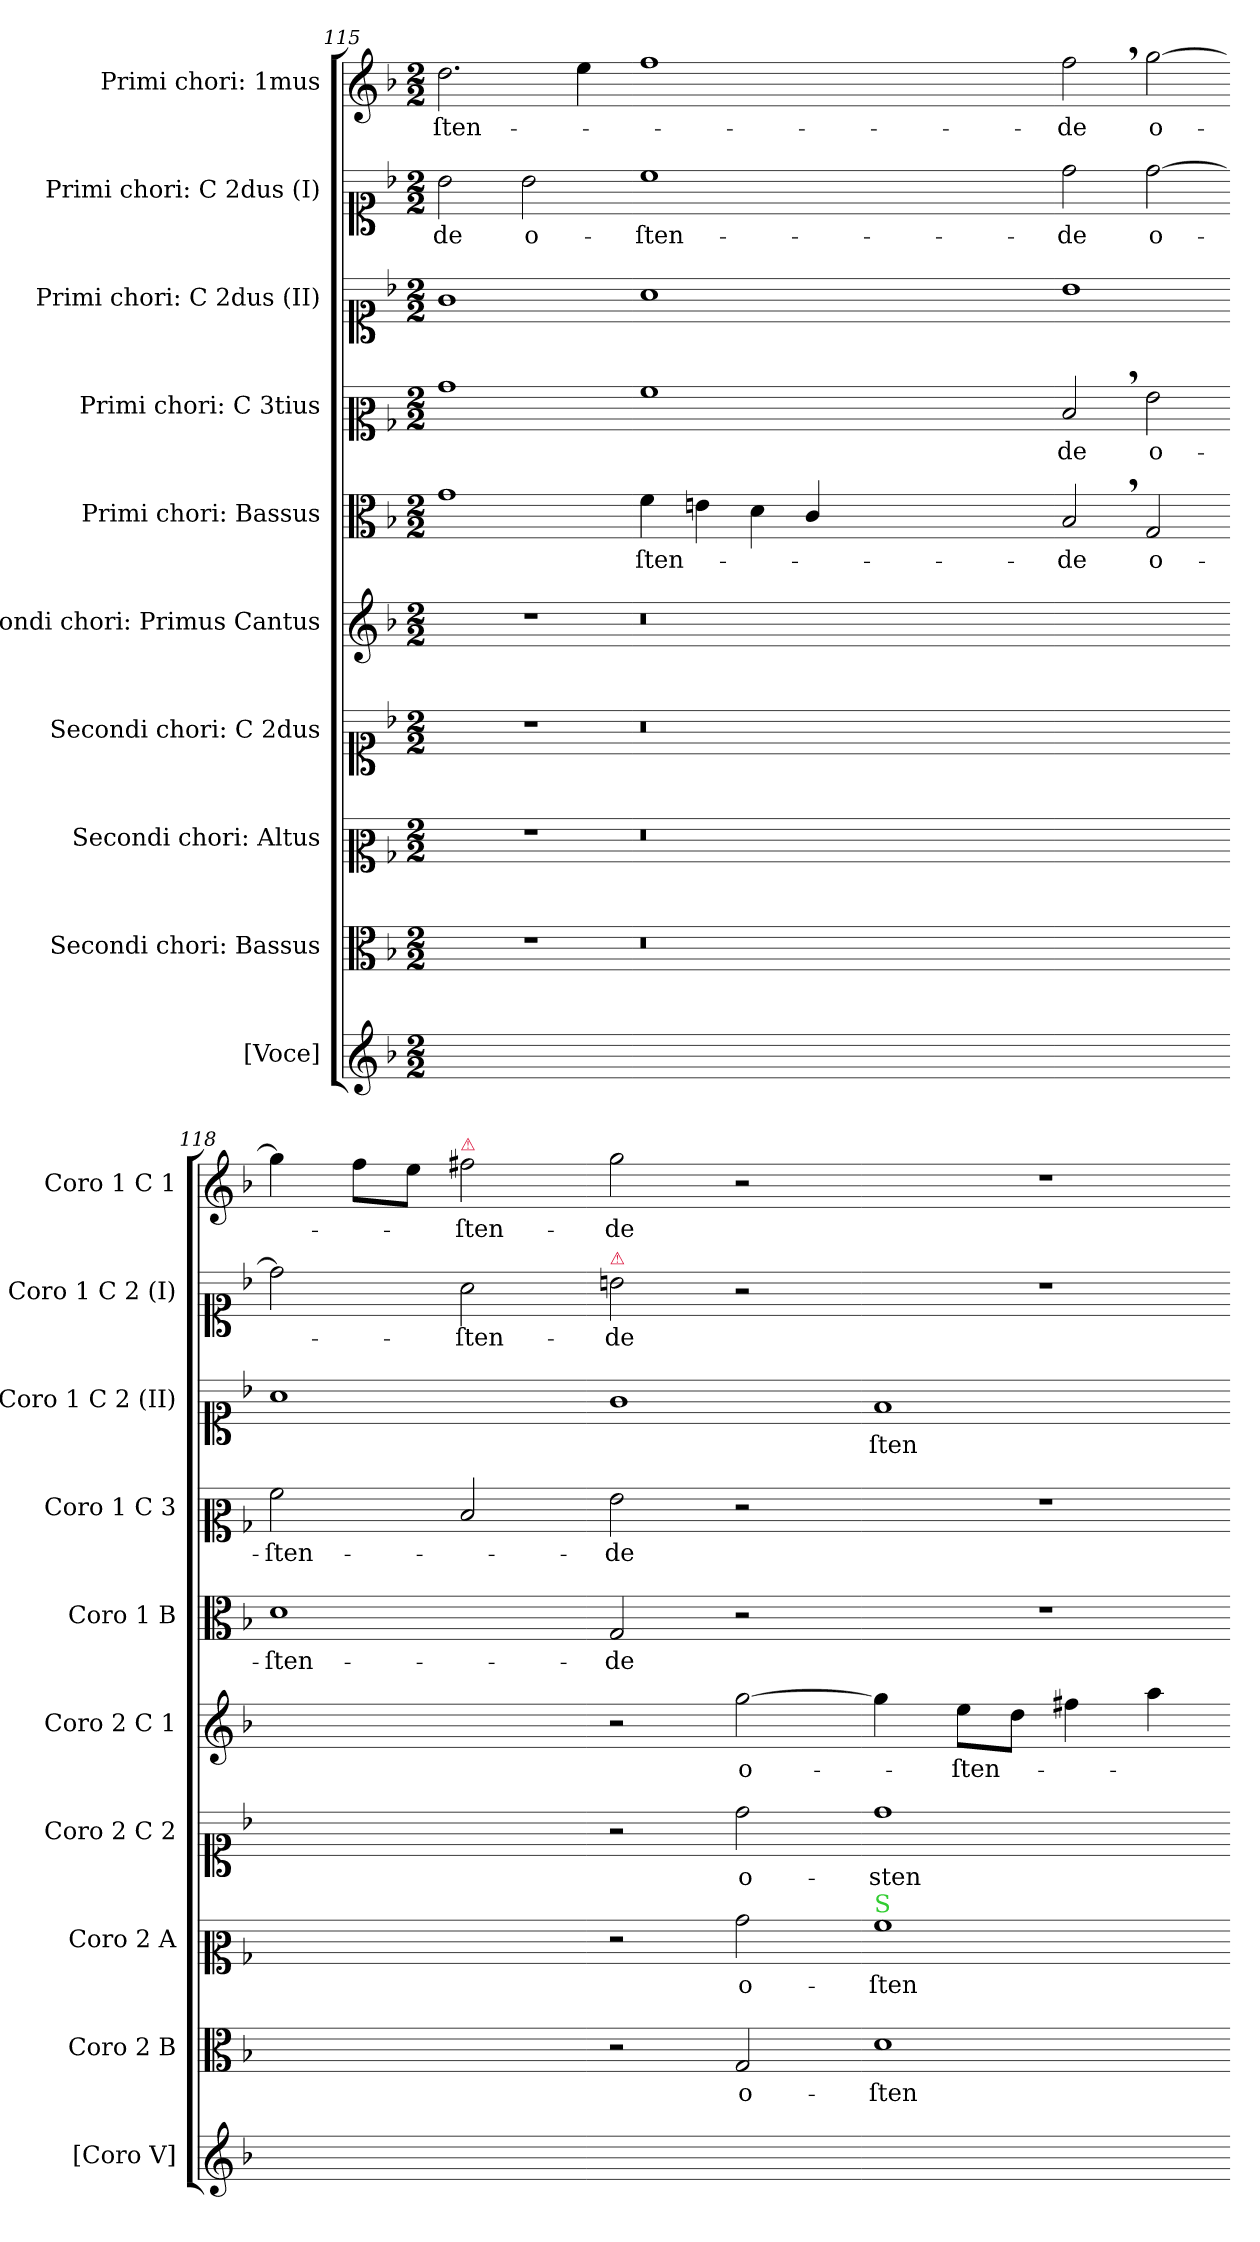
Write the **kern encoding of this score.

**kern	**kern	**text	**kern	**text	**kern	**text	**kern	**text	**kern	**text	**kern	**text	**kern	**text	**kern	**text	**kern	**text
*part10	*part9	*part9	*part8	*part8	*part7	*part7	*part6	*part6	*part5	*part5	*part4	*part4	*part3	*part3	*part2	*part2	*part1	*part1
*staff10	*staff9	*staff9	*staff8	*staff8	*staff7	*staff7	*staff6	*staff6	*staff5	*staff5	*staff4	*staff4	*staff3	*staff3	*staff2	*staff2	*staff1	*staff1
*I"[Voce]	*I"Secondi chori: Bassus	*	*I"Secondi chori: Altus	*	*I"Secondi chori: C 2dus	*	*I"Secondi chori: Primus Cantus	*	*I"Primi chori: Bassus	*	*I"Primi chori: C 3tius	*	*I"Primi chori: C 2dus (II)	*	*I"Primi chori: C 2dus (I)	*	*I"Primi chori: 1mus	*
*I'[Coro V]	*I'Coro 2 B	*	*I'Coro 2 A	*	*I'Coro 2 C 2	*	*I'Coro 2 C 1	*	*I'Coro 1 B	*	*I'Coro 1 C 3	*	*I'Coro 1 C 2 (II)	*	*I'Coro 1 C 2 (I)	*	*I'Coro 1 C 1	*
*clefG2	*clefC3	*	*clefC2	*	*clefC1	*	*clefG2	*	*clefC3	*	*clefC2	*	*clefC1	*	*clefC1	*	*clefG2	*
*k[b-]	*k[b-]	*	*k[b-]	*	*k[b-]	*	*k[b-]	*	*k[b-]	*	*k[b-]	*	*k[b-]	*	*k[b-]	*	*k[b-]	*
*M2/2	*M2/2	*	*M2/2	*	*M2/2	*	*M2/2	*	*M2/2	*	*M2/2	*	*M2/2	*	*M2/2	*	*M2/2	*
=115	=115	=115	=115	=115	=115	=115	=115	=115	=115	=115	=115	=115	=115	=115	=115	=115	=115	=115
1ryy	1r	.	1r	.	1r	.	1r	.	1g\	.	1b-\	.	1g\	.	2b-\	-de	2.dd\	-ſten-
.	.	.	.	.	.	.	.	.	.	.	.	.	.	.	2b-\	o-	.	.
.	.	.	.	.	.	.	.	.	.	.	.	.	.	.	.	.	4ee\	.
=116-	=116-	=116-	=116-	=116-	=116-	=116-	=116-	=116-	=116-	=116-	=116-	=116-	=116-	=116-	=116-	=116-	=116-	=116-
1ryy	0.r	.	0.r	.	0.r	.	0.r	.	4f\	-ſten-	1a\	.	1a\	.	1cc\	-ſten-	1ff\	.
.	.	.	.	.	.	.	.	.	4en\	.	.	.	.	.	.	.	.	.
.	.	.	.	.	.	.	.	.	4d\	.	.	.	.	.	.	.	.	.
.	.	.	.	.	.	.	.	.	4c/	.	.	.	.	.	.	.	.	.
0ryy	.	.	.	.	.	.	.	.	0ryy	.	0ryy	.	0ryy	.	0ryy	.	0ryy	.
=117-	=117-	=117-	=117-	=117-	=117-	=117-	=117-	=117-	=117-	=117-	=117-	=117-	=117-	=117-	=117-	=117-	=117-	=117-
1ryy	1ryy	.	1ryy	.	1ryy	.	1ryy	.	2B-,</	-de	2d,</	-de	1b-\	.	2dd\	-de	2ff,<\	-de
.	.	.	.	.	.	.	.	.	2G/	o-	2g\	o-	.	.	[2dd\	o-	[2gg\	o-
=118-	=118-	=118-	=118-	=118-	=118-	=118-	=118-	=118-	=118-	=118-	=118-	=118-	=118-	=118-	=118-	=118-	=118-	=118-
1ryy	1ryy	.	1ryy	.	1ryy	.	1ryy	.	1d\	-ſten-	2a\	-ſten-	1a\	.	2dd\]	.	4gg\]	.
.	.	.	.	.	.	.	.	.	.	.	.	.	.	.	.	.	8ff\L	.
.	.	.	.	.	.	.	.	.	.	.	.	.	.	.	.	.	8ee\J	.
!	!	!	!	!	!	!	!	!	!	!	!	!	!	!	!	!	!LO:TX:a:color=crimson:t=⚠	!
.	.	.	.	.	.	.	.	.	.	.	2d/	.	.	.	2a\	-ſten-	2ff#X\	-ſten-
=119-	=119-	=119-	=119-	=119-	=119-	=119-	=119-	=119-	=119-	=119-	=119-	=119-	=119-	=119-	=119-	=119-	=119-	=119-
!	!	!	!	!	!	!	!	!	!	!	!	!	!	!	!LO:TX:a:color=crimson:t=⚠	!	!	!
1ryy	2r	.	2r	.	2r	.	2r	.	2G/	-de	2g\	-de	1g\	.	2bn\	-de	2gg\	-de
.	2G/	o-	2b-\	o-	2dd\	o-	[2gg\	o-	2r	.	2r	.	.	.	2r	.	2r	.
=120-	=120-	=120-	=120-	=120-	=120-	=120-	=120-	=120-	=120-	=120-	=120-	=120-	=120-	=120-	=120-	=120-	=120-	=120-
!	!	!	!LO:TX:a:color=limegreen:t=S	!	!	!	!	!	!	!	!	!	!	!	!	!	!	!
1ryy	1d\	-ſten-	1a\	-ſten-	1dd\	-sten-	4gg\]	.	1r	.	1r	.	1f/	-ſten-	1r	.	1r	.
.	.	.	.	.	.	.	8ee\L	-ſten-	.	.	.	.	.	.	.	.	.	.
.	.	.	.	.	.	.	8dd\J	.	.	.	.	.	.	.	.	.	.	.
.	.	.	.	.	.	.	4ff#X\	.	.	.	.	.	.	.	.	.	.	.
.	.	.	.	.	.	.	4aa\	.	.	.	.	.	.	.	.	.	.	.
=-	=-	=-	=-	=-	=-	=-	=-	=-	=-	=-	=-	=-	=-	=-	=-	=-	=-	=-
*-	*-	*-	*-	*-	*-	*-	*-	*-	*-	*-	*-	*-	*-	*-	*-	*-	*-	*-
